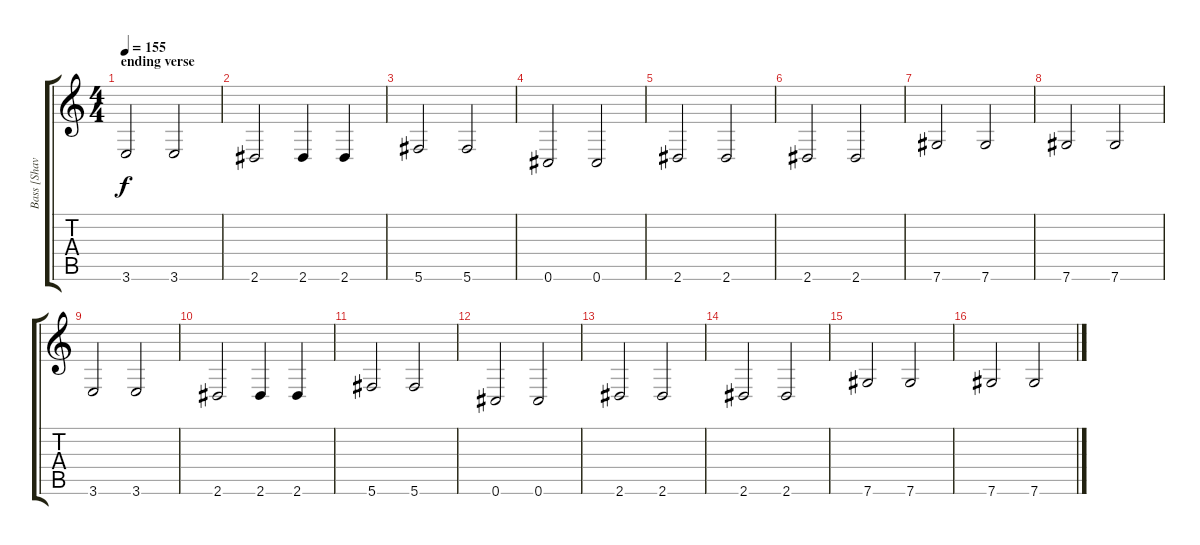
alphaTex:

\track ("Bass [Shavo]" "Bass [Shav") {instrument electricbassfinger}
\staff {score tabs}
\tuning (Eb4 Bb3 Gb3 Db3 Ab2 Db2) {hide}
\ts (4 4)
\section ("" "ending verse")
\tempo 155
\clef g2
\ks c
3.6.2{dy f} 3.6.2 |
2.6.2 2.6.4 2.6.4 |
5.6.2 5.6.2 |
0.6.2 0.6.2 |
2.6.2 2.6.2 |
2.6.2 2.6.2 |
7.6.2 7.6.2 |
7.6.2 7.6.2 |
3.6.2 3.6.2 |
2.6.2 2.6.4 2.6.4 |
5.6.2 5.6.2 |
0.6.2 0.6.2 |
2.6.2 2.6.2 |
2.6.2 2.6.2 |
7.6.2 7.6.2 |
7.6.2 7.6.2
